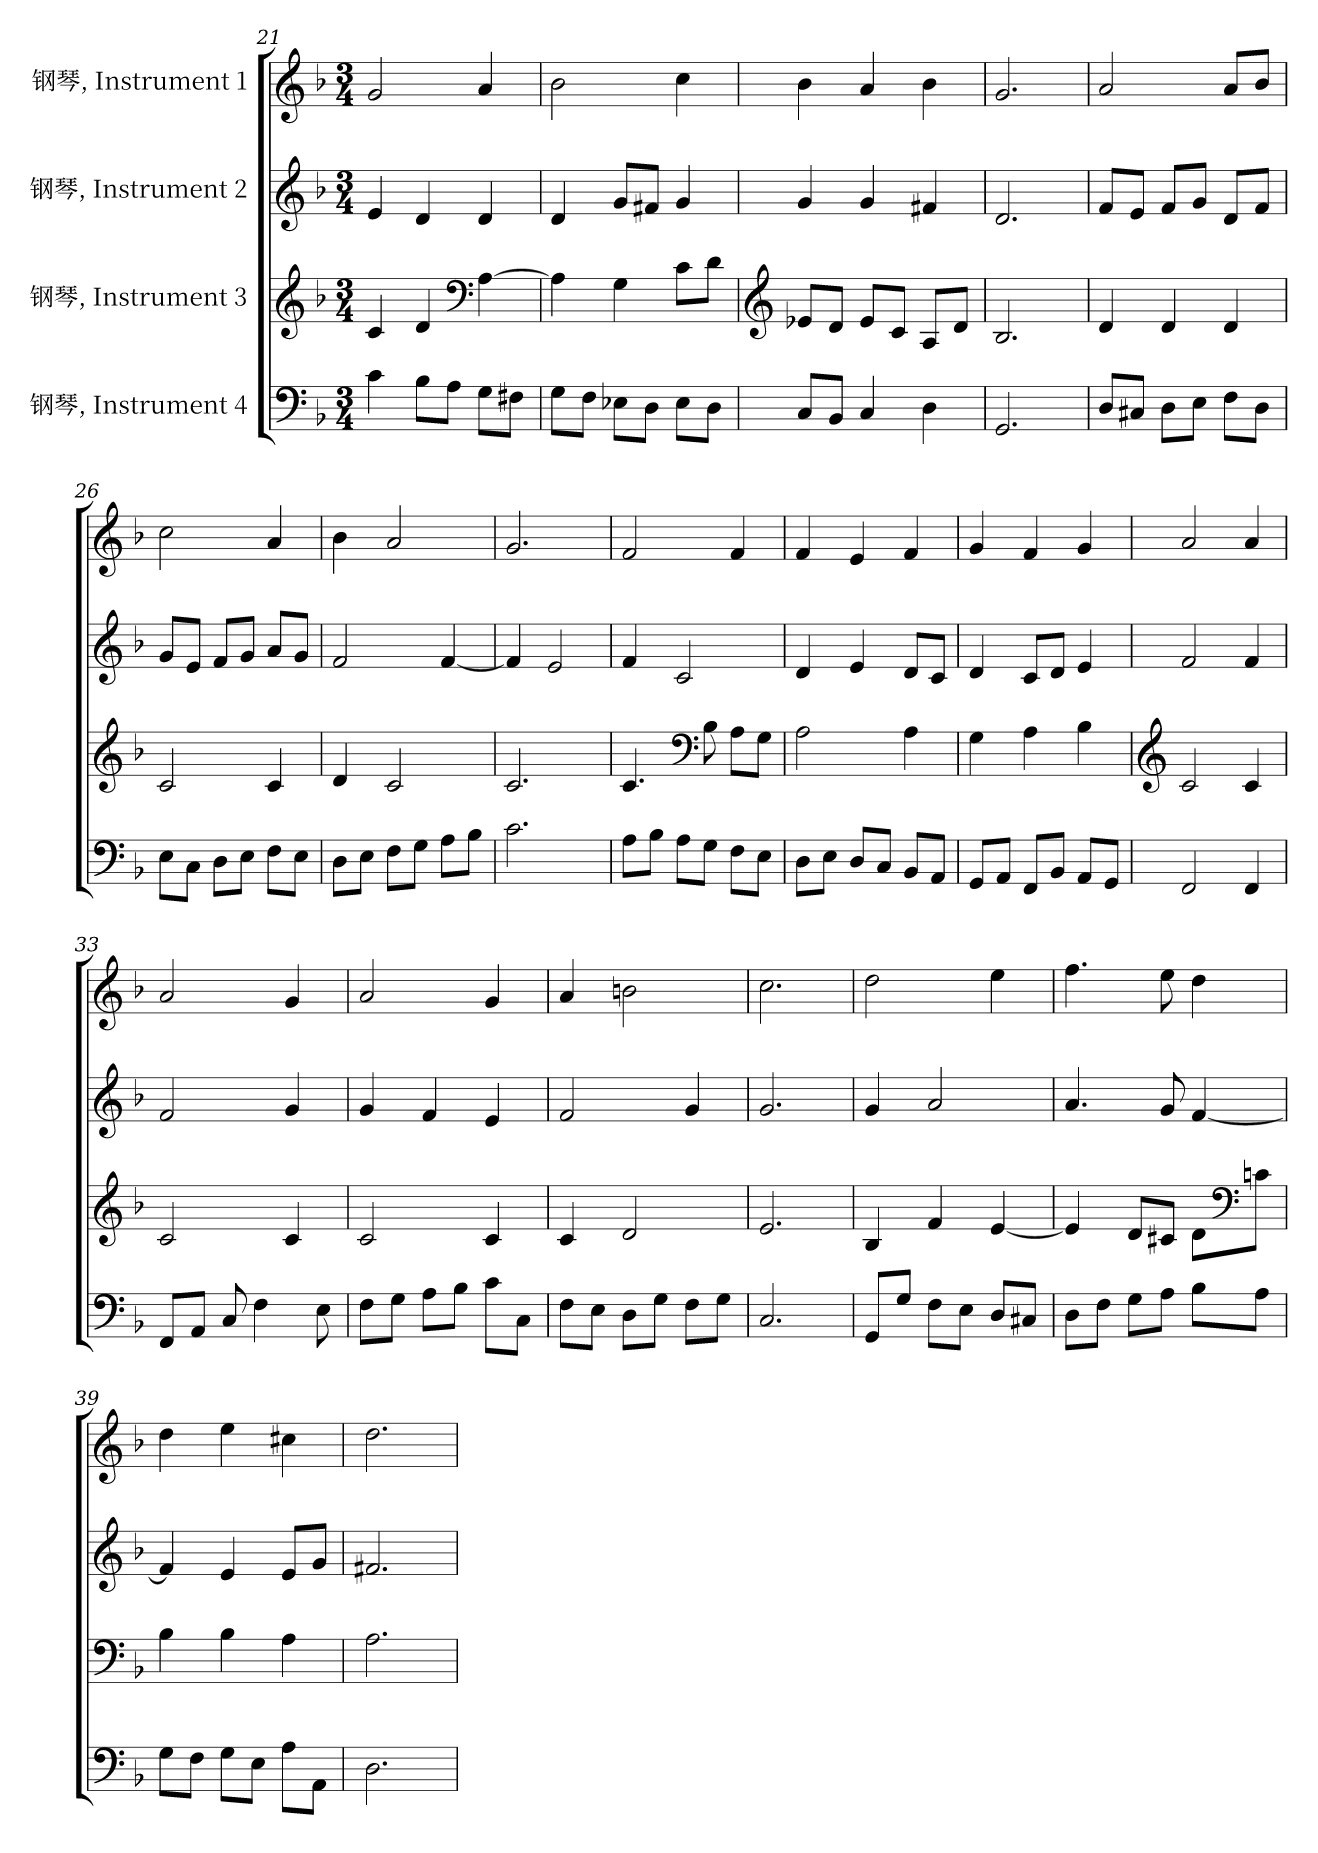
**kern	**kern	**kern	**kern
*part4	*part3	*part2	*part1
*staff4	*staff3	*staff2	*staff1
*I"钢琴, Instrument 4	*I"钢琴, Instrument 3	*I"钢琴, Instrument 2	*I"钢琴, Instrument 1
*clefF4	*clefG2	*clefG2	*clefG2
*k[b-]	*k[b-]	*k[b-]	*k[b-]
*M3/4	*M3/4	*M3/4	*M3/4
=21	=21	=21	=21
4c\	4c/	4e/	2g/
8B-\L	4d/	4d/	.
8A\J	.	.	.
*	*clefF4	*	*
8G\L	[4A\	4d/	4a/
8F#X\J	.	.	.
=22	=22	=22	=22
8G\L	4A\]	4d/	2b-\
8F\J	.	.	.
8E-X\L	4G\	8g/L	.
8D\J	.	8f#X/J	.
8E-\L	8c\L	4g/	4cc\
8D\J	8d\J	.	.
=23	=23	=23	=23
*	*clefG2	*	*
8C/L	8e-X/L	4g/	4b-\
8BB-/J	8d/J	.	.
4C/	8e-/L	4g/	4a/
.	8c/J	.	.
4D\	8A/L	4f#X/	4b-\
.	8d/J	.	.
=24	=24	=24	=24
2.GG/	2.B-/	2.d/	2.g/
!!LO:LB:g=z
=25	=25	=25	=25
8D/L	4d/	8f/L	2a/
8C#X/J	.	8e/J	.
8D\L	4d/	8f/L	.
8E\J	.	8g/J	.
8F\L	4d/	8d/L	8a/L
8D\J	.	8f/J	8b-/J
=26	=26	=26	=26
8E\L	2c/	8g/L	2cc\
8C\J	.	8e/J	.
8D\L	.	8f/L	.
8E\J	.	8g/J	.
8F\L	4c/	8a/L	4a/
8E\J	.	8g/J	.
=27	=27	=27	=27
8D\L	4d/	2f/	4b-\
8E\J	.	.	.
8F\L	2c/	.	2a/
8G\J	.	.	.
8A\L	.	[4f/	.
8B-\J	.	.	.
=28	=28	=28	=28
2.c\	2.c/	4f/]	2.g/
.	.	2e/	.
=29	=29	=29	=29
8A\L	4.c/	4f/	2f/
8B-\J	.	.	.
8A\L	.	2c/	.
*	*clefF4	*	*
8G\J	8B-\	.	.
8F\L	8A\L	.	4f/
8E\J	8G\J	.	.
=30	=30	=30	=30
8D\L	2A\	4d/	4f/
8E\J	.	.	.
8D/L	.	4e/	4e/
8C/J	.	.	.
8BB-/L	4A\	8d/L	4f/
8AA/J	.	8c/J	.
!!LO:LB:g=z
=31	=31	=31	=31
8GG/L	4G\	4d/	4g/
8AA/J	.	.	.
8FF/L	4A\	8c/L	4f/
8BB-/J	.	8d/J	.
8AA/L	4B-\	4e/	4g/
8GG/J	.	.	.
=32	=32	=32	=32
*	*clefG2	*	*
2FF/	2c/	2f/	2a/
4FF/	4c/	4f/	4a/
=33	=33	=33	=33
8FF/L	2c/	2f/	2a/
8AA/J	.	.	.
8C/	.	.	.
4F\	.	.	.
.	4c/	4g/	4g/
8E\	.	.	.
=34	=34	=34	=34
8F\L	2c/	4g/	2a/
8G\J	.	.	.
8A\L	.	4f/	.
8B-\J	.	.	.
8c\L	4c/	4e/	4g/
8C\J	.	.	.
=35	=35	=35	=35
8F\L	4c/	2f/	4a/
8E\J	.	.	.
8D\L	2d/	.	2bn\
8G\J	.	.	.
8F\L	.	4g/	.
8G\J	.	.	.
=36	=36	=36	=36
2.C/	2.e/	2.g/	2.cc\
=37	=37	=37	=37
8GG/L	4B-/	4g/	2dd\
8G/J	.	.	.
8F\L	4f/	2a/	.
8E\J	.	.	.
8D/L	[4e/	.	4ee\
8C#X/J	.	.	.
!!LO:PB:g=z
=38	=38	=38	=38
8D\L	4e/]	4.a/	4.ff\
8F\J	.	.	.
8G\L	8d/L	.	.
8A\J	8c#X/J	8g/	8ee\
8B-\L	8d\L	[4f/	4dd\
*	*clefF4	*	*
8A\J	8cn\J	.	.
=39	=39	=39	=39
8G\L	4B-\	4f/]	4dd\
8F\J	.	.	.
8G\L	4B-\	4e/	4ee\
8E\J	.	.	.
8A\L	4A\	8e/L	4cc#X\
8AA\J	.	8g/J	.
=40	=40	=40	=40
2.D\	2.A\	2.f#X/	2.dd\
=	=	=	=
*-	*-	*-	*-
